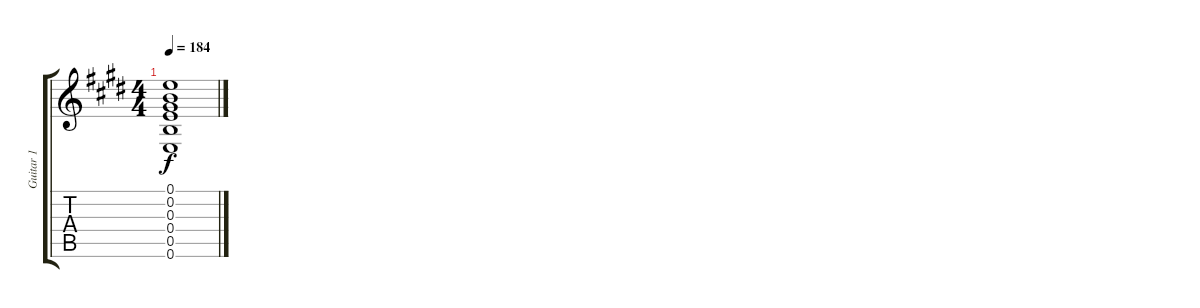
\track ("Guitar 1" "Guitar 1") {instrument acousticguitarsteel}
\staff {score tabs}
\tuning (E4 B3 Ab3 E3 B2 E2) {hide}
\ts (4 4)
\tempo 184
\clef g2
\ks c#minor
(0.1{t} 0.2{t} 0.3{t} 0.4{t} 0.5{t} 0.6{t}).1{dy f}
